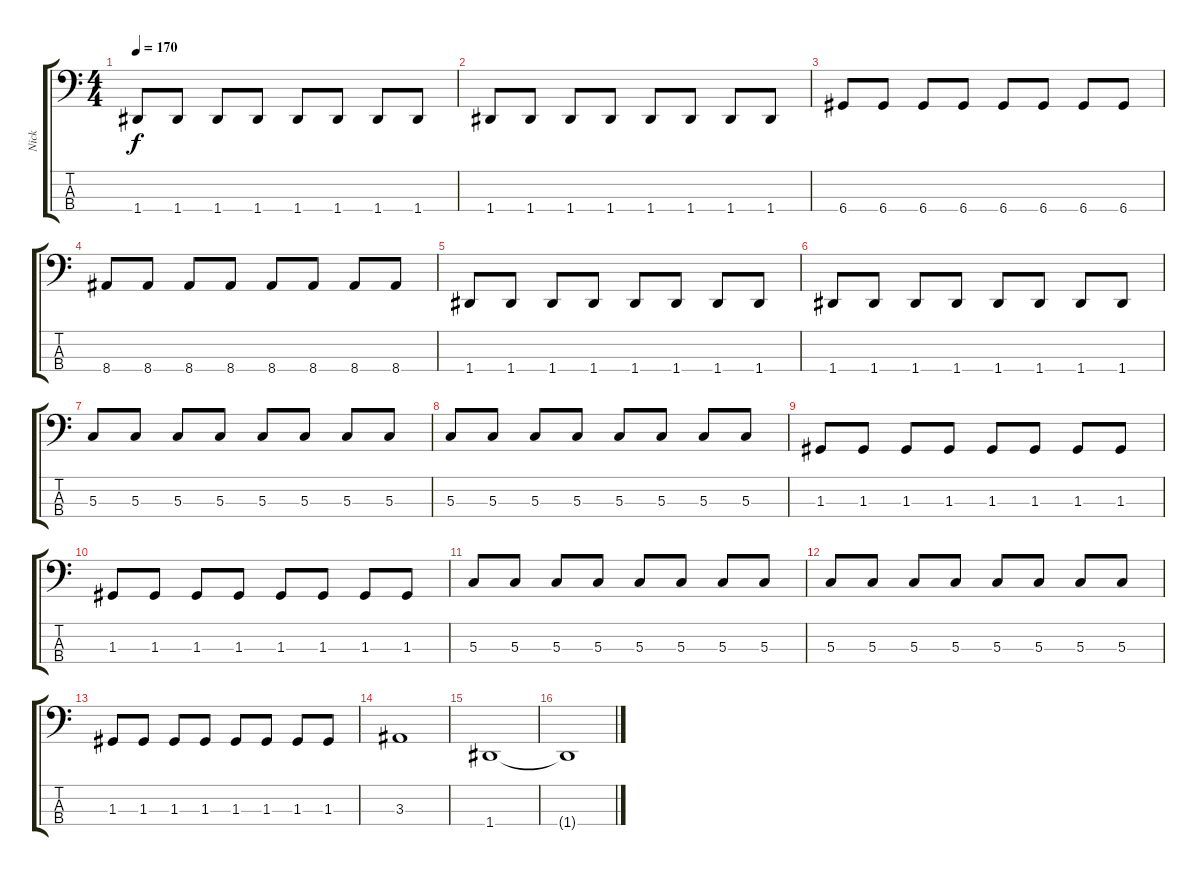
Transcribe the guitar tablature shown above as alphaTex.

\track ("Nick" "Nick") {instrument electricbasspick}
\staff {score tabs}
\tuning (F2 C2 G1 D1) {hide}
\ts (4 4)
\tempo 170
\clef f4
\ks c
1.4.8{dy f} 1.4.8 1.4.8 1.4.8 1.4.8 1.4.8 1.4.8 1.4.8 |
1.4.8 1.4.8 1.4.8 1.4.8 1.4.8 1.4.8 1.4.8 1.4.8 |
6.4.8 6.4.8 6.4.8 6.4.8 6.4.8 6.4.8 6.4.8 6.4.8 |
8.4.8 8.4.8 8.4.8 8.4.8 8.4.8 8.4.8 8.4.8 8.4.8 |
1.4.8 1.4.8 1.4.8 1.4.8 1.4.8 1.4.8 1.4.8 1.4.8 |
1.4.8 1.4.8 1.4.8 1.4.8 1.4.8 1.4.8 1.4.8 1.4.8 |
5.3.8 5.3.8 5.3.8 5.3.8 5.3.8 5.3.8 5.3.8 5.3.8 |
5.3.8 5.3.8 5.3.8 5.3.8 5.3.8 5.3.8 5.3.8 5.3.8 |
1.3.8 1.3.8 1.3.8 1.3.8 1.3.8 1.3.8 1.3.8 1.3.8 |
1.3.8 1.3.8 1.3.8 1.3.8 1.3.8 1.3.8 1.3.8 1.3.8 |
5.3.8 5.3.8 5.3.8 5.3.8 5.3.8 5.3.8 5.3.8 5.3.8 |
5.3.8 5.3.8 5.3.8 5.3.8 5.3.8 5.3.8 5.3.8 5.3.8 |
1.3.8 1.3.8 1.3.8 1.3.8 1.3.8 1.3.8 1.3.8 1.3.8 |
3.3.1 |
1.4.1 |
1.4{t}.1
